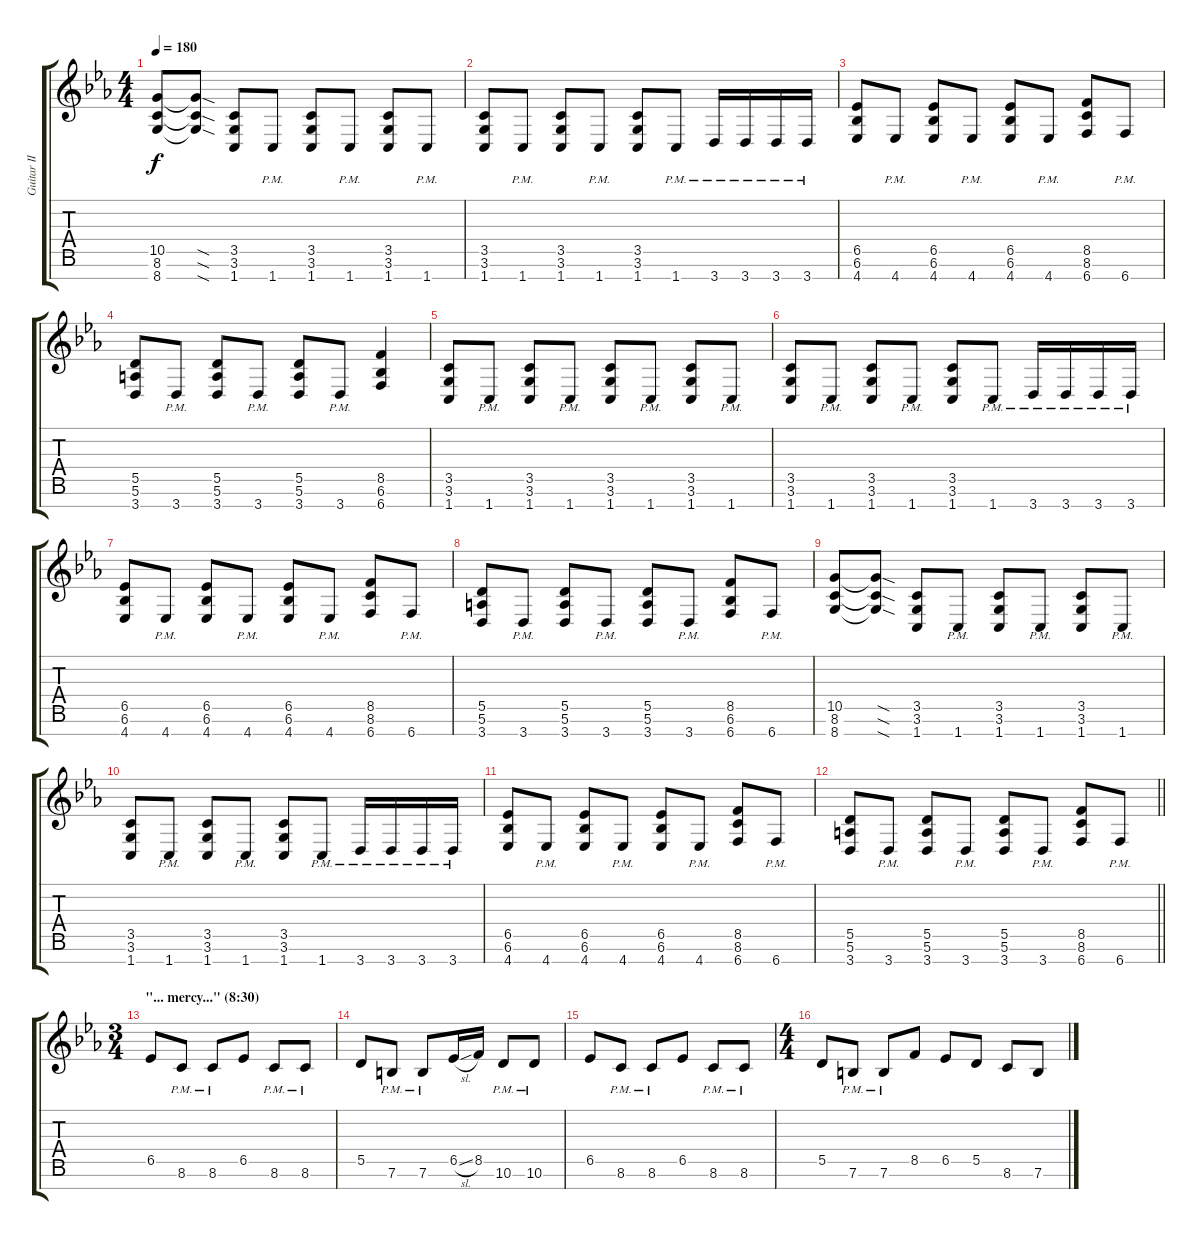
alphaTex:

\track ("Guitar II" "Guitar II") {instrument distortionguitar}
\staff {score tabs}
\tuning (E4 B3 G3 D3 A2 E2 B1) {hide}
\ts (4 4)
\tempo 180
\clef g2
\ks eb
(10.5 8.6 8.7).8{dy f} (10.5{sod t} 8.6{sod t} 8.7{sod t}).8 (3.5 3.6 1.7).8 1.7{pm}.8 (3.5 3.6 1.7).8 1.7{pm}.8 (3.5 3.6 1.7).8 1.7{pm}.8 |
(3.5 3.6 1.7).8 1.7{pm}.8 (3.5 3.6 1.7).8 1.7{pm}.8 (3.5 3.6 1.7).8 1.7{pm}.8 3.7{pm}.16 3.7{pm}.16 3.7{pm}.16 3.7{pm}.16 |
(6.5 6.6 4.7).8 4.7{pm}.8 (6.5 6.6 4.7).8 4.7{pm}.8 (6.5 6.6 4.7).8 4.7{pm}.8 (8.5 8.6 6.7).8 6.7{pm}.8 |
(5.5 5.6 3.7).8 3.7{pm}.8 (5.5 5.6 3.7).8 3.7{pm}.8 (5.5 5.6 3.7).8 3.7{pm}.8 (8.5 6.6 6.7).4 |
(3.5 3.6 1.7).8 1.7{pm}.8 (3.5 3.6 1.7).8 1.7{pm}.8 (3.5 3.6 1.7).8 1.7{pm}.8 (3.5 3.6 1.7).8 1.7{pm}.8 |
(3.5 3.6 1.7).8 1.7{pm}.8 (3.5 3.6 1.7).8 1.7{pm}.8 (3.5 3.6 1.7).8 1.7{pm}.8 3.7{pm}.16 3.7{pm}.16 3.7{pm}.16 3.7{pm}.16 |
(6.5 6.6 4.7).8 4.7{pm}.8 (6.5 6.6 4.7).8 4.7{pm}.8 (6.5 6.6 4.7).8 4.7{pm}.8 (8.5 8.6 6.7).8 6.7{pm}.8 |
(5.5 5.6 3.7).8 3.7{pm}.8 (5.5 5.6 3.7).8 3.7{pm}.8 (5.5 5.6 3.7).8 3.7{pm}.8 (8.5 6.6 6.7).8 6.7{pm}.8 |
(10.5 8.6 8.7).8 (10.5{sod t} 8.6{sod t} 8.7{sod t}).8 (3.5 3.6 1.7).8 1.7{pm}.8 (3.5 3.6 1.7).8 1.7{pm}.8 (3.5 3.6 1.7).8 1.7{pm}.8 |
(3.5 3.6 1.7).8 1.7{pm}.8 (3.5 3.6 1.7).8 1.7{pm}.8 (3.5 3.6 1.7).8 1.7{pm}.8 3.7{pm}.16 3.7{pm}.16 3.7{pm}.16 3.7{pm}.16 |
(6.5 6.6 4.7).8 4.7{pm}.8 (6.5 6.6 4.7).8 4.7{pm}.8 (6.5 6.6 4.7).8 4.7{pm}.8 (8.5 8.6 6.7).8 6.7{pm}.8 |
\barLineRight lightlight
(5.5 5.6 3.7).8 3.7{pm}.8 (5.5 5.6 3.7).8 3.7{pm}.8 (5.5 5.6 3.7).8 3.7{pm}.8 (8.5 8.6 6.7).8 6.7{pm}.8 |
\ts (3 4)
\section ("" "\"... mercy...\" (8:30)")
6.5.8 8.6{pm}.8 8.6{pm}.8 6.5.8 8.6{pm}.8 8.6{pm}.8 |
5.5.8 7.6{pm}.8 7.6{pm}.8 6.5{sl}.16 8.5.16 10.6{pm}.8 10.6{pm}.8 |
6.5.8 8.6{pm}.8 8.6{pm}.8 6.5.8 8.6{pm}.8 8.6{pm}.8 |
\ts (4 4)
5.5.8 7.6{pm}.8 7.6{pm}.8 8.5.8 6.5.8 5.5.8 8.6.8 7.6.8
